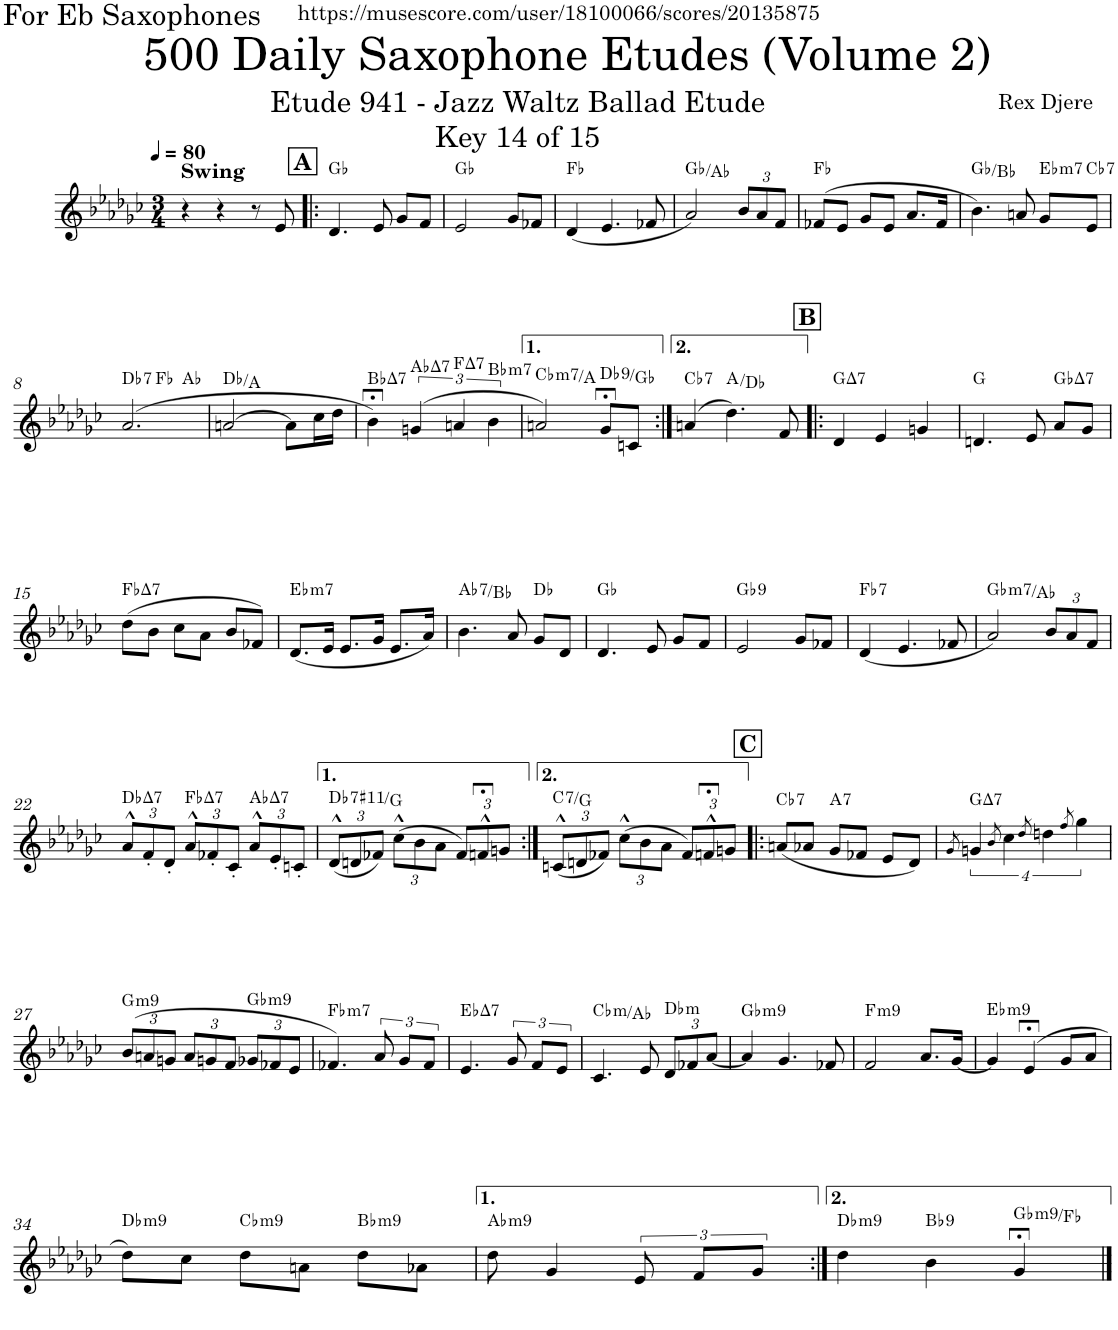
**kern	**harte
*part1	*part1
*staff1	*
*I"Alto Saxophone	*
*I'A. Sax.	*
*clefG2	*
*Trd5c9	*
*k[b-e-a-d-g-c-]	*
*M3/4	*
*MM80	*
=1	=1
!LO:TX:a:B:t=Swing	!
4r	.
4r	.
8r	.
8e-/	.
!!LO:REH:place=s1:a:B:cj:fs=14:t=A
=2!|:	=2!|:
4.d-/	Gb:maj
8e-/	.
8g-/L	.
8f/J	.
=3	=3
2e-/	Gb:maj
8g-/L	.
8f-X/J	.
=4	=4
(4d-/	Fb:maj
4.e-/	.
8f-X/	.
=5	=5
2a-/)	Gb:maj/2
*Xbrackettup	*
12b-/L	.
12a-/	.
12f/J	.
=6	=6
(8f-X/L	Fb:maj
8e-/J	.
8g-/L	.
8e-/J	.
8.a-/L	.
16f-/Jk	.
=7	=7
4.b-\)	Gb:maj/3
8an/	.
!	!LO:H:kt=m7
8g-/L	Eb:min7
!	!LO:H:kt=7
8e-/J	Cb:7
!!LO:LB:g=z
=8	=8
!	!LO:H:kt=7
*^	*
*	*^	*
(2.a-/	4ryy	2ryy	Db:7
.	2ryy	.	Fb:maj
.	.	4ryy	Ab:maj
*v	*v	*v	*
=9	=9
[2an/	Db:maj/#5
8a\L]	.
16cc-\L	.
16dd-\JJ	.
=10	=10
!	!LO:H:kt=7
4b-;<\)	Bb:maj7
*brackettup	*
!	!LO:H:kt=7
(6gn/	Ab:maj7
!	!LO:H:kt=7
6an/	F:maj7
!	!LO:H:kt=m7
6b-\	Bb:min7
=11	=11
!	!LO:H:kt=m7
2an/)	Cb:min7/#6
!	!LO:H:kt=9
8g-;</L	Db:9/4
8cn/J	.
=12:|!	=12:|!
!	!LO:H:kt=7
(4an/	Cb:7
4.dd-\)	A:maj/b4
8f/	.
!!LO:REH:place=s1:a:B:cj:fs=14:t=B
=13!|:	=13!|:
!	!LO:H:kt=7
4d-/	G:maj7
4e-/	.
4gn/	.
=14	=14
4.dn/	G:maj
8e-/	.
!	!LO:H:kt=7
8a-/L	Gb:maj7
8g-/J	.
!!LO:LB:g=z
=15	=15
!	!LO:H:kt=7
(8dd-\L	Fb:maj7
8b-\J	.
8cc-\L	.
8a-\J	.
8b-/L	.
8f-X/J)	.
=16	=16
!	!LO:H:kt=m7
(8.d-/L	Eb:min7
16e-/Jk	.
8.e-/L	.
16g-/Jk	.
8.e-/L	.
16a-/Jk)	.
=17	=17
!	!LO:H:kt=7
4.b-\	Ab:7/2
8a-/	.
8g-/L	Db:maj
8d-/J	.
=18	=18
4.d-/	Gb:maj
8e-/	.
8g-/L	.
8f/J	.
=19	=19
!	!LO:H:kt=9
2e-/	Gb:9
8g-/L	.
8f-X/J	.
=20	=20
!	!LO:H:kt=7
(4d-/	Fb:7
4.e-/	.
8f-X/	.
=21	=21
!	!LO:H:kt=m7
2a-/)	Gb:min7/2
*Xbrackettup	*
12b-/L	.
12a-/	.
12f/J	.
!!LO:LB:g=z
=22	=22
!	!LO:H:kt=7
12a-^^/L	Db:maj7
12f'/	.
12d-'/J	.
!	!LO:H:kt=7
12a-^^/L	Fb:maj7
12f-X'/	.
12c-'/J	.
!	!LO:H:kt=7
12a-^^/L	Ab:maj7
12e-'/	.
12cn'/J	.
=23	=23
!	!LO:H:kt=7
(12d-^^/L	Db:7(#11)/#4
12dn/	.
12f-X/J)	.
(12cc-^^\L	.
12b-\	.
12a-\J	.
12f-/L)	.
12fn;<^^/	.
12gn/J	.
=24:|!	=24:|!
!	!LO:H:kt=7
(12cn^^/L	C:7/5
12dn/	.
12f-X/J)	.
(12cc-^^\L	.
12b-\	.
12a-\J	.
12f-/L)	.
12fn;<^^/	.
12gn/J	.
!!LO:REH:place=s1:a:B:cj:fs=14:t=C
=25!|:	=25!|:
!	!LO:H:kt=7
(8an/L	Cb:7
8a-X/J	.
!	!LO:H:kt=7
8g-/L	A:7
8f-X/J	.
8e-/L	.
8d-/J)	.
=26	=26
8qg-/	.
*brackettup	*
!	!LO:H:kt=7
16%3gn/	G:maj7
8qb-/	.
16%3cc-\	.
8qdd-/	.
16%3ddn\	.
8qff/	.
16%3gg-\	.
!!LO:LB:g=z
=27	=27
*Xbrackettup	*
!	!LO:H:kt=m9
(>12b-/L	G:min9
12an/	.
12gn/J	.
12a/L	.
12gn/	.
12f/J	.
!	!LO:H:kt=m9
12g-X/L	Gb:min9
12f-X/	.
12e-/J	.
=28	=28
!	!LO:H:kt=m7
4.f-X/)	Fb:min7
8a-/	.
8g-/L	.
8f-/J	.
=29	=29
!	!LO:H:kt=7
4.e-/	Eb:maj7
8g-/	.
8f/L	.
8e-/J	.
=30	=30
!	!LO:H:kt=m
4.c-/	Cb:min/6
8e-/	.
!	!LO:H:kt=m
12d-/L	Db:min
12f-X/	.
[12a-/J	.
=31	=31
!	!LO:H:kt=m9
4a-/]	Gb:min9
4.g-/	.
8f-X/	.
=32	=32
!	!LO:H:kt=m9
2f/	F:min9
8.a-/L	.
[16g-/Jk	.
=33	=33
!	!LO:H:kt=m9
4g-/]	Eb:min9
(4e-;</	.
8g-/L	.
8a-/J	.
!!LO:LB:g=z
=34	=34
!	!LO:H:kt=m9
8dd-\L)	Db:min9
8cc-\J	.
!	!LO:H:kt=m9
8dd-\L	Cb:min9
8an\J	.
!	!LO:H:kt=m9
8dd-\L	Bb:min9
8a-X\J	.
=35	=35
!	!LO:H:kt=m9
8dd-\	Ab:min9
4g-/	.
8e-/	.
8f/L	.
8g-/J	.
=36:|!	=36:|!
!	!LO:H:kt=m9
4dd-\	Db:min9
!	!LO:H:kt=9
4b-\	Bb:9
!	!LO:H:kt=m9
4g-;</	Gb:min9/b7
==	==
*-	*-
